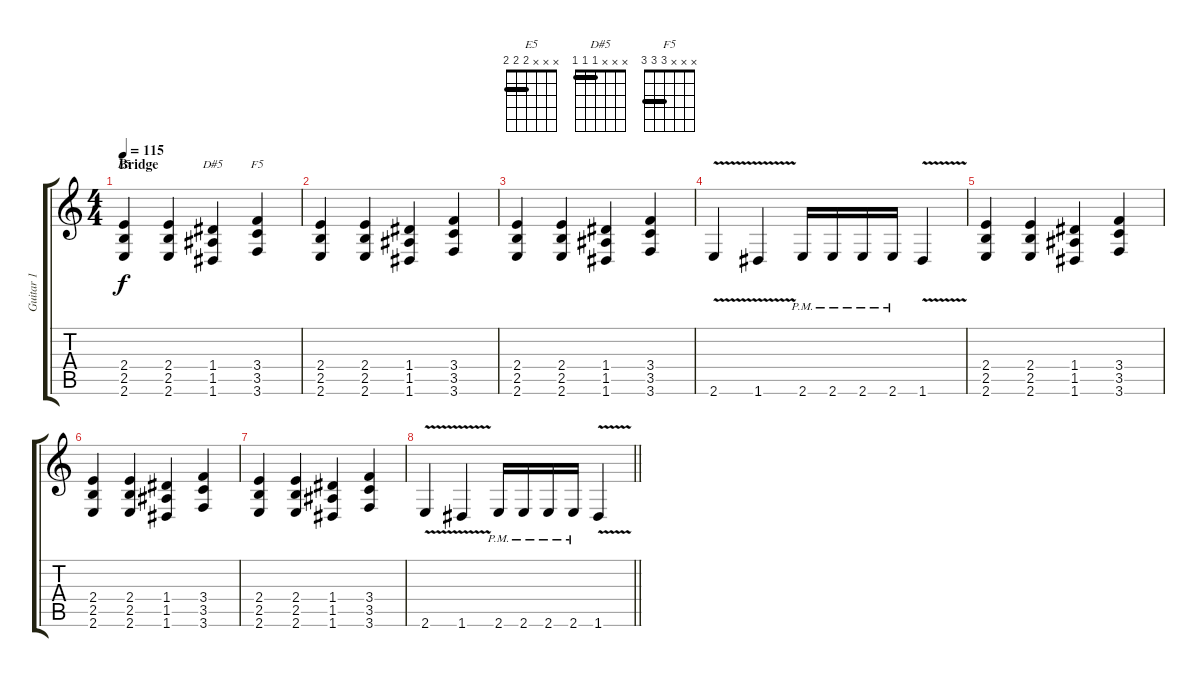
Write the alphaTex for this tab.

\track ("Guitar 1" "Guitar 1") {instrument distortionguitar}
\staff {score tabs}
\tuning (E4 B3 G3 D3 A2 D2) {hide}
\chord ("E5" x x x 2 2 2) {barre 2}
\chord ("D#5" x x x 1 1 1) {barre 1}
\chord ("F5" x x x 3 3 3) {barre 3}
\ts (4 4)
\section ("" "Bridge")
\tempo 115
\clef g2
\ks c
(2.4 2.5 2.6).4{ch "E5" dy f} (2.4 2.5 2.6).4 (1.4 1.5 1.6).4{ch "D#5"} (3.4 3.5 3.6).4{ch "F5"} |
(2.4 2.5 2.6).4 (2.4 2.5 2.6).4 (1.4 1.5 1.6).4 (3.4 3.5 3.6).4 |
(2.4 2.5 2.6).4 (2.4 2.5 2.6).4 (1.4 1.5 1.6).4 (3.4 3.5 3.6).4 |
2.6{v}.4 1.6{v}.4 2.6{pm}.16 2.6{pm}.16 2.6{pm}.16 2.6{pm}.16 1.6{v}.4 |
(2.4 2.5 2.6).4 (2.4 2.5 2.6).4 (1.4 1.5 1.6).4 (3.4 3.5 3.6).4 |
(2.4 2.5 2.6).4 (2.4 2.5 2.6).4 (1.4 1.5 1.6).4 (3.4 3.5 3.6).4 |
(2.4 2.5 2.6).4 (2.4 2.5 2.6).4 (1.4 1.5 1.6).4 (3.4 3.5 3.6).4 |
\barLineRight lightlight
2.6{v}.4 1.6{v}.4 2.6{pm}.16 2.6{pm}.16 2.6{pm}.16 2.6{pm}.16 1.6{v}.4
